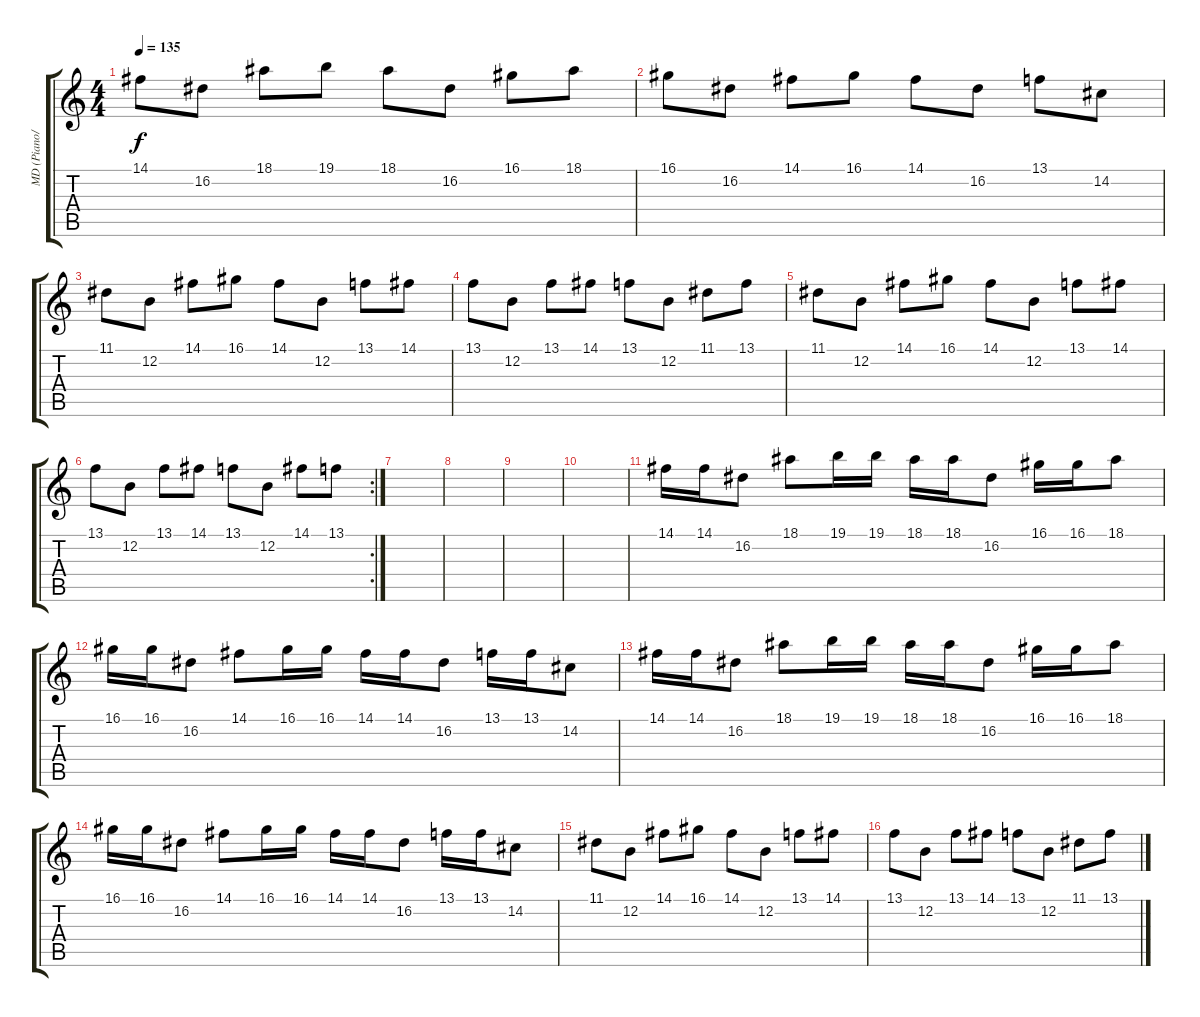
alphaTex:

\track ("MD (Piano/Strings)" "MD (Piano/") {instrument acousticgrandpiano}
\staff {score tabs}
\tuning (E4 B3 G3 D3 A2 E2) {hide}
\ts (4 4)
\tempo 135
\clef g2
\ks c
14.1.8{dy f} 16.2.8 18.1.8 19.1.8 18.1.8 16.2.8 16.1.8 18.1.8 |
16.1.8 16.2.8 14.1.8 16.1.8 14.1.8 16.2.8 13.1.8 14.2.8 |
11.1.8 12.2.8 14.1.8 16.1.8 14.1.8 12.2.8 13.1.8 14.1.8 |
13.1.8 12.2.8 13.1.8 14.1.8 13.1.8 12.2.8 11.1.8 13.1.8 |
11.1.8 12.2.8 14.1.8 16.1.8 14.1.8 12.2.8 13.1.8 14.1.8 |
\rc 2
13.1.8 12.2.8 13.1.8 14.1.8 13.1.8 12.2.8 14.1.8 13.1.8 |
|
|
|
|
14.1.16 14.1.16 16.2.8 18.1.8 19.1.16 19.1.16 18.1.16 18.1.16 16.2.8 16.1.16 16.1.16 18.1.8 |
16.1.16 16.1.16 16.2.8 14.1.8 16.1.16 16.1.16 14.1.16 14.1.16 16.2.8 13.1.16 13.1.16 14.2.8 |
14.1.16 14.1.16 16.2.8 18.1.8 19.1.16 19.1.16 18.1.16 18.1.16 16.2.8 16.1.16 16.1.16 18.1.8 |
16.1.16 16.1.16 16.2.8 14.1.8 16.1.16 16.1.16 14.1.16 14.1.16 16.2.8 13.1.16 13.1.16 14.2.8 |
11.1.8 12.2.8 14.1.8 16.1.8 14.1.8 12.2.8 13.1.8 14.1.8 |
13.1.8 12.2.8 13.1.8 14.1.8 13.1.8 12.2.8 11.1.8 13.1.8
